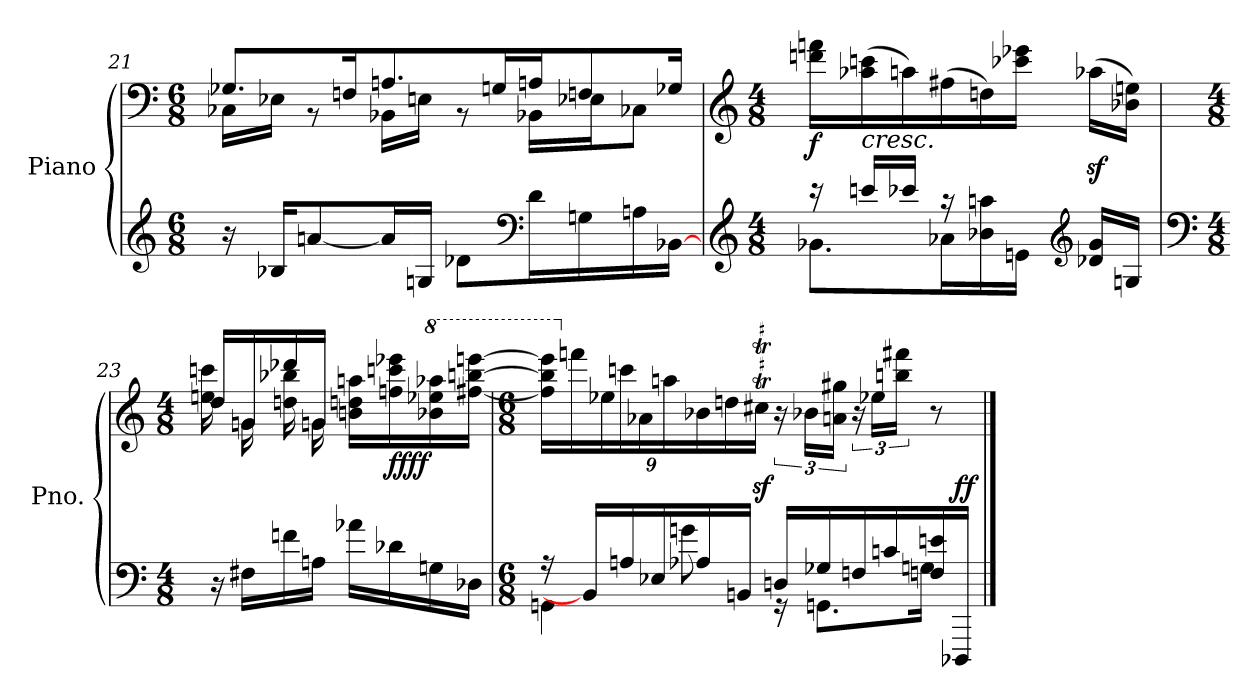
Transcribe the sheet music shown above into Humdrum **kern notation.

**kern	**kern	**dynam
*part1	*part1	*part1
*staff2	*staff1	*staff1/2
*I"Piano	*	*
*I'Pno.	*	*
*clefG2	*clefF4	*
*k[]	*k[]	*
*M6/8	*M6/8	*
=21	=21	=21
*	*^	*
16r	8.G-X/L	16C-X\LL	.
16B-X/KL	.	16E-X\JJ	.
[8an/	.	8r	.
.	16Fn/K	.	.
16a/L]	8.An/	16BB-X\LL	.
16Gn/JJ	.	16En\JJ	.
8d-X\L	.	8r	.
.	16Gn/L	.	.
*clefF4	*	*	*
16d-\L	16An/J	16BB-X\LL	.
16Gn\	8Fn/	16E-X\J	.
16An\	.	8C-X\J	.
[16BB-X\JJ	16G-X/Jk	.	.
*	*v	*v	*
!!LO:LB:g=z
=22	=22	=22
*clefG2	*clefG2	*
*M4/8	*M4/8	*
*^	*	*
!	!	!	!LO:DY:b
16r	8.g-X\L	16dddn\ 16fffn\LL	f
!	!	!LO:TX:b:i:t=cresc.	!
16cccn/LL	.	(>16aa-X\ 16cccn\	.
16ccc-X/JJ	.	16aan\)	.
16r	16a-X\L	(>16ff#X\	.
8ryy	16b-X\ 16aan\	16ddn\)	.
.	16en\JJ	16ccc-X\ 16eee-X\JJ	.
*clefG2	*	*	*
16d-X/ 16g-/LL	8ryy	(>16aa-Xz<\LL	.
16Gn/JJ	.	16b-X\ 16een\JJ)	.
*v	*v	*	*
=23	=23	=23
*clefF4	*	*
*M4/8	*M4/8	*
*	*^	*
16r	16dd/LL	16een\ 16cccn\	.
16F#X\LL	16gn/	16g\	.
16fn\	16ddd-X/	16ddn\ 16bb-X\	.
16An\JJ	16gn/JJ	16g\	.
16a-X\LL	16bn\ 16ddn\ 16aan\LL	4ryy	.
!	!	!	!LO:DY:b
!	!	!	!LO:DY:n=1:b
16d-X\	16ffn\ 16cccn\ 16eee-X\	.	ff ff
*	*8va	*	*
16Gn\	16bb-\ 16eee-\ 16aaa-X\	.	.
16D-X\JJ	[16fff#X\ [16bbbn\ [16eeee\JJ	.	.
*	*v	*v	*
!!LO:LB:g=z
=24	=24	=24
*M6/8	*M6/8	*
*^	*	*
*	*	*Xbrackettup	*
16r	4GGn\	24fff#\] 24bbbn\] 24eeee\]LL	.
*	*	*X8va	*
.	.	24fffn\	.
16BB-/LL]	.	.	.
.	.	24ee-X\	.
16An/	.	24cccn\	.
.	.	24a-X\	.
16E-X/	.	.	.
.	.	24aan\	.
16A-X/	8gn\	24b-X\	.
.	.	24ddn\	.
16BBn/JJ	.	.	.
.	.	24cc#X\z<T 24ddn\yyz<TJJ	.
*	*	*brackettup	*
16Dn/LL	16r	24r	.
.	.	24b-X\LL	.
16G-X/	8.GGn\L	.	.
.	.	24an\ 24gg#X\JJ	.
16Fn/	.	24r	.
.	.	24ee-X\LL	.
16cn/	.	.	.
.	.	24bbn\ 24fff#X\JJ	.
16Fn/ 16en/	16Gn\Jk	8r	.
!	!	!	!LO:DY:a=2
16DDD-X/JJ	16ryy	.	ff
*v	*v	*	*
==	==	==
*-	*-	*-
